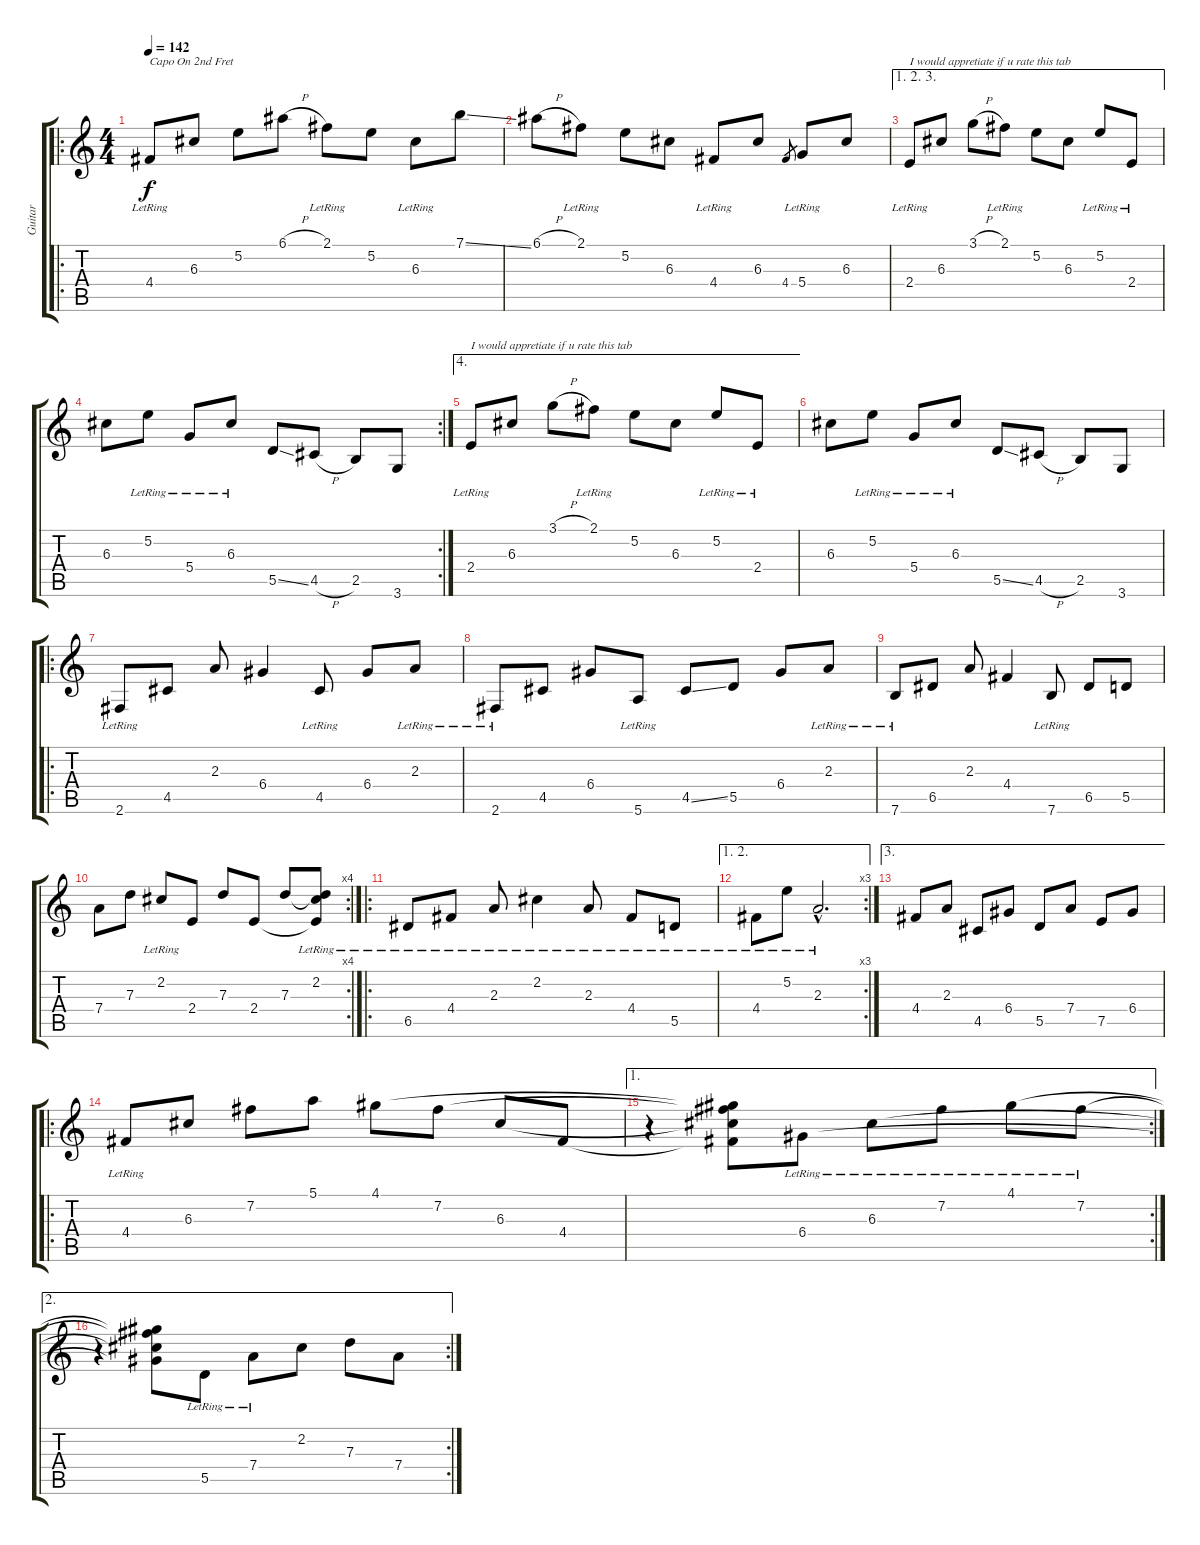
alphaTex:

\track ("Guitar" "Guitar") {instrument electricguitarclean}
\staff {score tabs}
\tuning (E4 B3 G3 D3 A2 E2) {hide}
\ro
\ts (4 4)
\tempo 142
\clef g2
\ks c
4.4{lr}.8{txt "Capo On 2nd Fret " dy f instrument electricguitarclean} 6.3.8 5.2.8 6.1{h}.8 2.1{lr}.8 5.2.8 6.3{lr}.8 7.1{ss}.8 |
6.1{h}.8 2.1{lr}.8 5.2.8 6.3.8 4.4{lr}.8 6.3.8 4.4.8{gr} 5.4{lr}.8 6.3.8 |
\ae (1 2 3)
2.4{lr}.8{txt "I would appretiate if u rate this tab"} 6.3.8 3.1{h}.8 2.1{lr}.8 5.2.8 6.3.8 5.2{lr}.8 2.4{lr}.8 |
\rc 2
6.3.8 5.2{lr}.8 5.4{lr}.8 6.3{lr}.8 5.5{ss}.8 4.5{h}.8 2.5.8 3.6.8 |
\ae 4
2.4{lr}.8{txt "I would appretiate if u rate this tab"} 6.3.8 3.1{h}.8 2.1{lr}.8 5.2.8 6.3.8 5.2{lr}.8 2.4{lr}.8 |
6.3.8 5.2{lr}.8 5.4{lr}.8 6.3{lr}.8 5.5{ss}.8 4.5{h}.8 2.5.8 3.6.8 |
\ro
2.6{lr}.8 4.5.8 2.3.8 6.4.4 4.5{lr}.8 6.4.8 2.3{lr}.8 |
2.6{lr}.8 4.5.8 6.4.8 5.6{lr}.8 4.5{ss}.8 5.5.8 6.4.8 2.3{lr}.8 |
7.6{lr}.8 6.5.8 2.3.8 4.4.4 7.6{lr}.8 6.5.8 5.5.8 |
\rc 4
7.4.8 7.3.8 2.2{lr}.8 2.4.8 7.3.8 2.4.8 7.3.8 (2.2{lr} 7.3{t} 2.4{t}).8 |
\ro
6.5{lr}.8 4.4{lr}.8 2.3{lr}.8 2.2{lr}.4 2.3{lr}.8 4.4{lr}.8 5.5{lr}.8 |
\ae (1 2)
\rc 3
4.4{lr}.8 5.2{lr}.8 2.3{hac lr}.2{d} |
\ae 3
4.4.8 2.3.8 4.5.8 6.4.8 5.5.8 7.4.8 7.5.8 6.4.8 |
\ro
4.4{lr}.8 6.3.8 7.2.8 5.1.8 4.1.8 7.2.8 6.3.8 4.4.8 |
\ae 1
\rc 2
r.4 (4.1{t} 7.2{t} 6.3{t} 4.4{t}).8 6.4{lr}.8 6.3{lr}.8 7.2{lr}.8 4.1{lr}.8 7.2{lr}.8 |
\ae 2
\rc 2
r.4 (4.1{t} 7.2{t} 6.3{t} 6.4{t}).8 5.5{lr}.8 7.4{lr}.8 2.2.8 7.3.8 7.4.8
